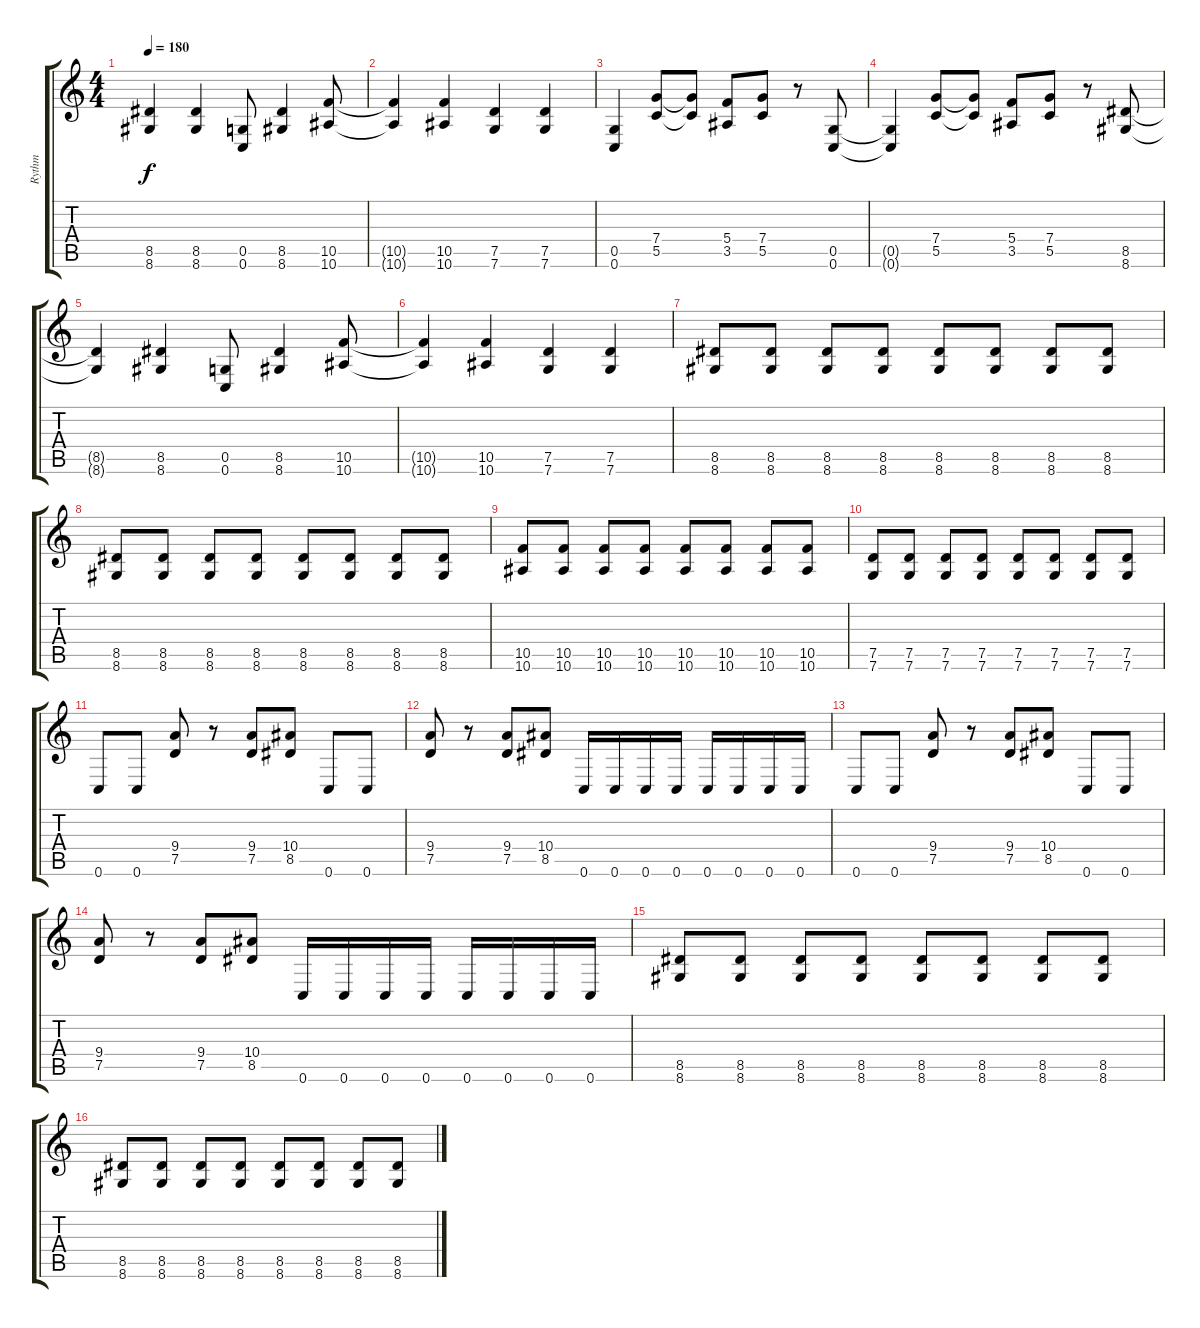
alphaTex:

\track ("Rythm" "Rythm") {instrument distortionguitar}
\staff {score tabs}
\tuning (D4 A3 F3 C3 G2 C2) {hide}
\ts (4 4)
\tempo 180
\clef g2
\ks c
(8.5{t} 8.6{t}).4{dy f} (8.5 8.6).4 (0.5 0.6).8 (8.5 8.6).4 (10.5 10.6).8 |
(10.5{t} 10.6{t}).4 (10.5 10.6).4 (7.5 7.6).4 (7.5 7.6).4 |
(0.5 0.6).4 (7.4 5.5).8 (7.4{t} 5.5{t}).8 (5.4 3.5).8 (7.4 5.5).8 r.8 (0.5 0.6).8 |
(0.5{t} 0.6{t}).4 (7.4 5.5).8 (7.4{t} 5.5{t}).8 (5.4 3.5).8 (7.4 5.5).8 r.8 (8.5 8.6).8 |
(8.5{t} 8.6{t}).4 (8.5 8.6).4 (0.5 0.6).8 (8.5 8.6).4 (10.5 10.6).8 |
(10.5{t} 10.6{t}).4 (10.5 10.6).4 (7.5 7.6).4 (7.5 7.6).4 |
(8.5 8.6).8 (8.5 8.6).8 (8.5 8.6).8 (8.5 8.6).8 (8.5 8.6).8 (8.5 8.6).8 (8.5 8.6).8 (8.5 8.6).8 |
(8.5 8.6).8 (8.5 8.6).8 (8.5 8.6).8 (8.5 8.6).8 (8.5 8.6).8 (8.5 8.6).8 (8.5 8.6).8 (8.5 8.6).8 |
(10.5 10.6).8 (10.5 10.6).8 (10.5 10.6).8 (10.5 10.6).8 (10.5 10.6).8 (10.5 10.6).8 (10.5 10.6).8 (10.5 10.6).8 |
(7.5 7.6).8 (7.5 7.6).8 (7.5 7.6).8 (7.5 7.6).8 (7.5 7.6).8 (7.5 7.6).8 (7.5 7.6).8 (7.5 7.6).8 |
0.6.8 0.6.8 (9.4 7.5).8 r.8 (9.4 7.5).8 (10.4 8.5).8 0.6.8 0.6.8 |
(9.4 7.5).8 r.8 (9.4 7.5).8 (10.4 8.5).8 0.6.16 0.6.16 0.6.16 0.6.16 0.6.16 0.6.16 0.6.16 0.6.16 |
0.6.8 0.6.8 (9.4 7.5).8 r.8 (9.4 7.5).8 (10.4 8.5).8 0.6.8 0.6.8 |
(9.4 7.5).8 r.8 (9.4 7.5).8 (10.4 8.5).8 0.6.16 0.6.16 0.6.16 0.6.16 0.6.16 0.6.16 0.6.16 0.6.16 |
(8.5 8.6).8 (8.5 8.6).8 (8.5 8.6).8 (8.5 8.6).8 (8.5 8.6).8 (8.5 8.6).8 (8.5 8.6).8 (8.5 8.6).8 |
(8.5 8.6).8 (8.5 8.6).8 (8.5 8.6).8 (8.5 8.6).8 (8.5 8.6).8 (8.5 8.6).8 (8.5 8.6).8 (8.5 8.6).8
